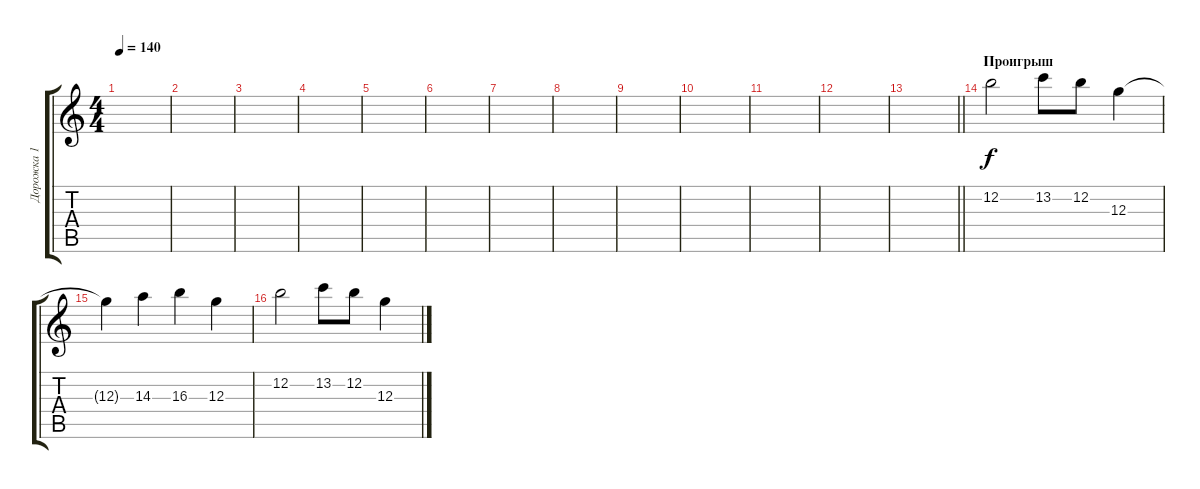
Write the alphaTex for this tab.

\track ("Дорожка 1" "Дорожка 1") {instrument acousticguitarsteel}
\staff {score tabs}
\tuning (E4 B3 G3 D3 A2 E2) {hide}
\ts (4 4)
\tempo 140
\clef g2
\ks c
|
|
|
|
|
|
|
|
|
|
|
|
\barLineRight lightlight
|
\section ("" "Проигрыш")
12.2.2 13.2.8 12.2.8 12.3.4 |
12.3{t}.4 14.3.4 16.3.4 12.3.4 |
12.2.2 13.2.8 12.2.8 12.3.4
